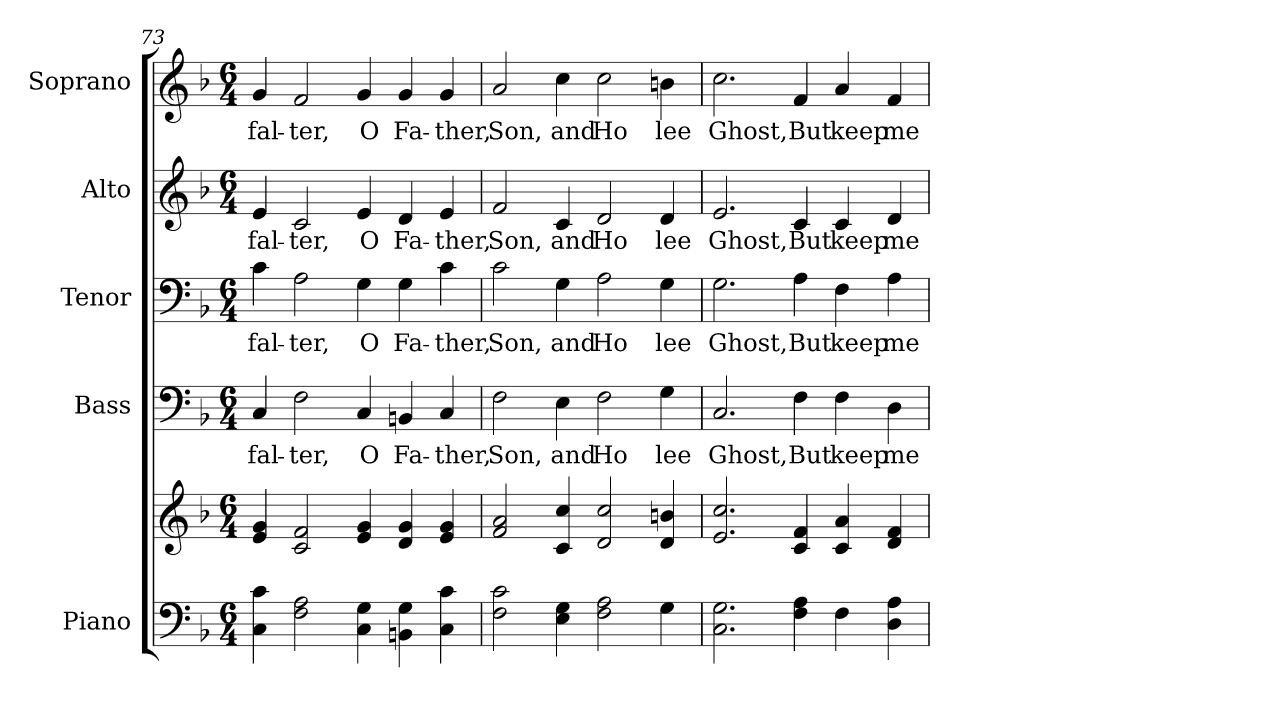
**kern	**kern	**kern	**text	**kern	**text	**kern	**text	**kern	**text
*part5	*part5	*part4	*part4	*part3	*part3	*part2	*part2	*part1	*part1
*staff6	*staff5	*staff4	*staff4	*staff3	*staff3	*staff2	*staff2	*staff1	*staff1
*I"Piano	*	*I"Bass	*	*I"Tenor	*	*I"Alto	*	*I"Soprano	*
*I'Pno.	*	*I'B.	*	*I'T.	*	*I'A.	*	*I'S.	*
!!LO:PB:g=z
*clefF4	*clefG2	*clefF4	*	*clefF4	*	*clefG2	*	*clefG2	*
*k[b-]	*k[b-]	*k[b-]	*	*k[b-]	*	*k[b-]	*	*k[b-]	*
*F:	*F:	*F:	*	*F:	*	*F:	*	*F:	*
*M6/4	*M6/4	*M6/4	*	*M6/4	*	*M6/4	*	*M6/4	*
=73	=73	=73	=73	=73	=73	=73	=73	=73	=73
!	!	!	!LO:LY:b:color=#000000	!	!	!	!	!	!
!	!	!	!	!	!LO:LY:b:color=#000000	!	!	!	!
!	!	!	!	!	!	!	!LO:LY:b:color=#000000	!	!
!	!	!	!	!	!	!	!	!	!LO:LY:b:color=#000000
4Ci\ 4ci	4ei/ 4gi	4Ci/	fal-	4ci\	fal-	4ei/	fal-	4gi/	fal-
!	!	!	!LO:LY:b:color=#000000	!	!	!	!	!	!
!	!	!	!	!	!LO:LY:b:color=#000000	!	!	!	!
!	!	!	!	!	!	!	!LO:LY:b:color=#000000	!	!
!	!	!	!	!	!	!	!	!	!LO:LY:b:color=#000000
2Fi\ 2Ai	2ci/ 2fi	2Fi\	-ter,	2Ai\	-ter,	2ci/	-ter,	2fi/	-ter,
!	!	!	!LO:LY:b:color=#000000	!	!	!	!	!	!
!	!	!	!	!	!LO:LY:b:color=#000000	!	!	!	!
!	!	!	!	!	!	!	!LO:LY:b:color=#000000	!	!
!	!	!	!	!	!	!	!	!	!LO:LY:b:color=#000000
4Ci\ 4Gi	4ei/ 4gi	4Ci/	O	4Gi\	O	4ei/	O	4gi/	O
!	!	!	!LO:LY:b:color=#000000	!	!	!	!	!	!
!	!	!	!	!	!LO:LY:b:color=#000000	!	!	!	!
!	!	!	!	!	!	!	!LO:LY:b:color=#000000	!	!
!	!	!	!	!	!	!	!	!	!LO:LY:b:color=#000000
4BBni\ 4Gi	4di/ 4gi	4BBni/	Fa-	4Gi\	Fa-	4di/	Fa-	4gi/	Fa-
!	!	!	!LO:LY:b:color=#000000	!	!	!	!	!	!
!	!	!	!	!	!LO:LY:b:color=#000000	!	!	!	!
!	!	!	!	!	!	!	!LO:LY:b:color=#000000	!	!
!	!	!	!	!	!	!	!	!	!LO:LY:b:color=#000000
4Ci\ 4ci	4ei/ 4gi	4Ci/	-ther,	4ci\	-ther,	4ei/	-ther,	4gi/	-ther,
=74	=74	=74	=74	=74	=74	=74	=74	=74	=74
!	!	!	!LO:LY:b:color=#000000	!	!	!	!	!	!
!	!	!	!	!	!LO:LY:b:color=#000000	!	!	!	!
!	!	!	!	!	!	!	!LO:LY:b:color=#000000	!	!
!	!	!	!	!	!	!	!	!	!LO:LY:b:color=#000000
2Fi\ 2ci	2fi/ 2ai	2Fi\	Son,	2ci\	Son,	2fi/	Son,	2ai/	Son,
!	!	!	!LO:LY:b:color=#000000	!	!	!	!	!	!
!	!	!	!	!	!LO:LY:b:color=#000000	!	!	!	!
!	!	!	!	!	!	!	!LO:LY:b:color=#000000	!	!
!	!	!	!	!	!	!	!	!	!LO:LY:b:color=#000000
4Ei\ 4Gi	4ci/ 4cci	4Ei\	and	4Gi\	and	4ci/	and	4cci\	and
!	!	!	!LO:LY:b:color=#000000	!	!	!	!	!	!
!	!	!	!	!	!LO:LY:b:color=#000000	!	!	!	!
!	!	!	!	!	!	!	!LO:LY:b:color=#000000	!	!
!	!	!	!	!	!	!	!	!	!LO:LY:b:color=#000000
2Fi\ 2Ai	2di/ 2cci	2Fi\	Ho	2Ai\	Ho	2di/	Ho	2cci\	Ho
!	!	!	!LO:LY:b:color=#000000	!	!	!	!	!	!
!	!	!	!	!	!LO:LY:b:color=#000000	!	!	!	!
!	!	!	!	!	!	!	!LO:LY:b:color=#000000	!	!
!	!	!	!	!	!	!	!	!	!LO:LY:b:color=#000000
4Gi\	4di/ 4bni	4Gi\	lee	4Gi\	lee	4di/	lee	4bni\	lee
!!LO:PB:g=z
=75	=75	=75	=75	=75	=75	=75	=75	=75	=75
!	!	!	!LO:LY:b:color=#000000	!	!	!	!	!	!
!	!	!	!	!	!LO:LY:b:color=#000000	!	!	!	!
!	!	!	!	!	!	!	!LO:LY:b:color=#000000	!	!
!	!	!	!	!	!	!	!	!	!LO:LY:b:color=#000000
2.Ci\ 2.Gi	2.ei/ 2.cci	2.Ci/	Ghost,	2.Gi\	Ghost,	2.ei/	Ghost,	2.cci\	Ghost,
!	!	!	!LO:LY:b:color=#000000	!	!	!	!	!	!
!	!	!	!	!	!LO:LY:b:color=#000000	!	!	!	!
!	!	!	!	!	!	!	!LO:LY:b:color=#000000	!	!
!	!	!	!	!	!	!	!	!	!LO:LY:b:color=#000000
4Fi\ 4Ai	4ci/ 4fi	4Fi\	But	4Ai\	But	4ci/	But	4fi/	But
!	!	!	!LO:LY:b:color=#000000	!	!	!	!	!	!
!	!	!	!	!	!LO:LY:b:color=#000000	!	!	!	!
!	!	!	!	!	!	!	!LO:LY:b:color=#000000	!	!
!	!	!	!	!	!	!	!	!	!LO:LY:b:color=#000000
4Fi\	4ci/ 4ai	4Fi\	keep	4Fi\	keep	4ci/	keep	4ai/	keep
!	!	!	!LO:LY:b:color=#000000	!	!	!	!	!	!
!	!	!	!	!	!LO:LY:b:color=#000000	!	!	!	!
!	!	!	!	!	!	!	!LO:LY:b:color=#000000	!	!
!	!	!	!	!	!	!	!	!	!LO:LY:b:color=#000000
4Di\ 4Ai	4di/ 4fi	4Di\	me	4Ai\	me	4di/	me	4fi/	me
=	=	=	=	=	=	=	=	=	=
*-	*-	*-	*-	*-	*-	*-	*-	*-	*-
